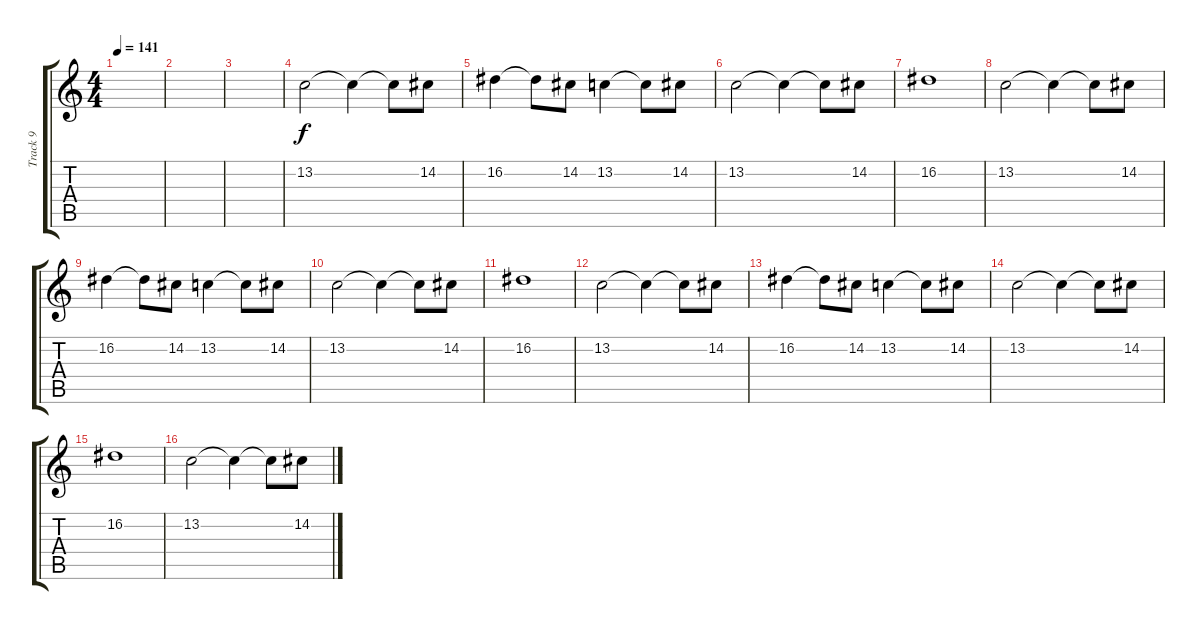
\track ("Track 9" "Track 9") {instrument pad4choir}
\staff {score tabs}
\tuning (E4 B3 G3 D3 A2 E2) {hide}
\ts (4 4)
\tempo 141
\clef g2
\ks c
|
|
|
13.2.2{dy f} 13.2{t}.4 13.2{t}.8 14.2.8 |
16.2.4 16.2{t}.8 14.2.8 13.2.4 13.2{t}.8 14.2.8 |
13.2.2 13.2{t}.4 13.2{t}.8 14.2.8 |
16.2.1 |
13.2.2 13.2{t}.4 13.2{t}.8 14.2.8 |
16.2.4 16.2{t}.8 14.2.8 13.2.4 13.2{t}.8 14.2.8 |
13.2.2 13.2{t}.4 13.2{t}.8 14.2.8 |
16.2.1 |
13.2.2 13.2{t}.4 13.2{t}.8 14.2.8 |
16.2.4 16.2{t}.8 14.2.8 13.2.4 13.2{t}.8 14.2.8 |
13.2.2 13.2{t}.4 13.2{t}.8 14.2.8 |
16.2.1 |
13.2.2 13.2{t}.4 13.2{t}.8 14.2.8
